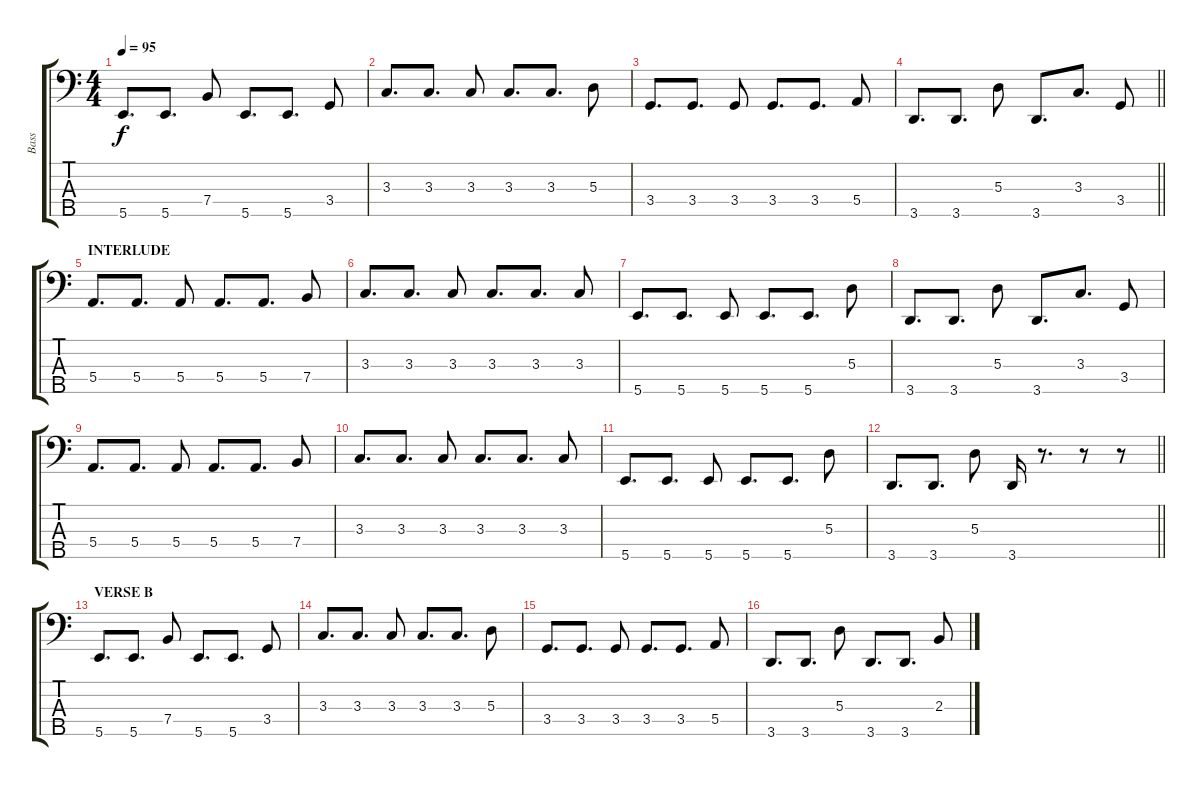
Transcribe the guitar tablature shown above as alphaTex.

\track ("Bass" "Bass") {instrument electricbassfinger}
\staff {score tabs}
\tuning (G2 D2 A1 E1 B0) {hide}
\ts (4 4)
\tempo 95
\clef f4
\ks c
5.5.8{d dy f} 5.5.8{d} 7.4.8 5.5.8{d} 5.5.8{d} 3.4.8 |
3.3.8{d} 3.3.8{d} 3.3.8 3.3.8{d} 3.3.8{d} 5.3.8 |
3.4.8{d} 3.4.8{d} 3.4.8 3.4.8{d} 3.4.8{d} 5.4.8 |
\barLineRight lightlight
3.5.8{d} 3.5.8{d} 5.3.8 3.5.8{d} 3.3.8{d} 3.4.8 |
\section ("" "INTERLUDE")
5.4.8{d} 5.4.8{d} 5.4.8 5.4.8{d} 5.4.8{d} 7.4.8 |
3.3.8{d} 3.3.8{d} 3.3.8 3.3.8{d} 3.3.8{d} 3.3.8 |
5.5.8{d} 5.5.8{d} 5.5.8 5.5.8{d} 5.5.8{d} 5.3.8 |
3.5.8{d} 3.5.8{d} 5.3.8 3.5.8{d} 3.3.8{d} 3.4.8 |
5.4.8{d} 5.4.8{d} 5.4.8 5.4.8{d} 5.4.8{d} 7.4.8 |
3.3.8{d} 3.3.8{d} 3.3.8 3.3.8{d} 3.3.8{d} 3.3.8 |
5.5.8{d} 5.5.8{d} 5.5.8 5.5.8{d} 5.5.8{d} 5.3.8 |
\barLineRight lightlight
3.5.8{d} 3.5.8{d} 5.3.8 3.5.16 r.8{d} r.8 r.8 |
\section ("" "VERSE B")
5.5.8{d} 5.5.8{d} 7.4.8 5.5.8{d} 5.5.8{d} 3.4.8 |
3.3.8{d} 3.3.8{d} 3.3.8 3.3.8{d} 3.3.8{d} 5.3.8 |
3.4.8{d} 3.4.8{d} 3.4.8 3.4.8{d} 3.4.8{d} 5.4.8 |
3.5.8{d} 3.5.8{d} 5.3.8 3.5.8{d} 3.5.8{d} 2.3.8
